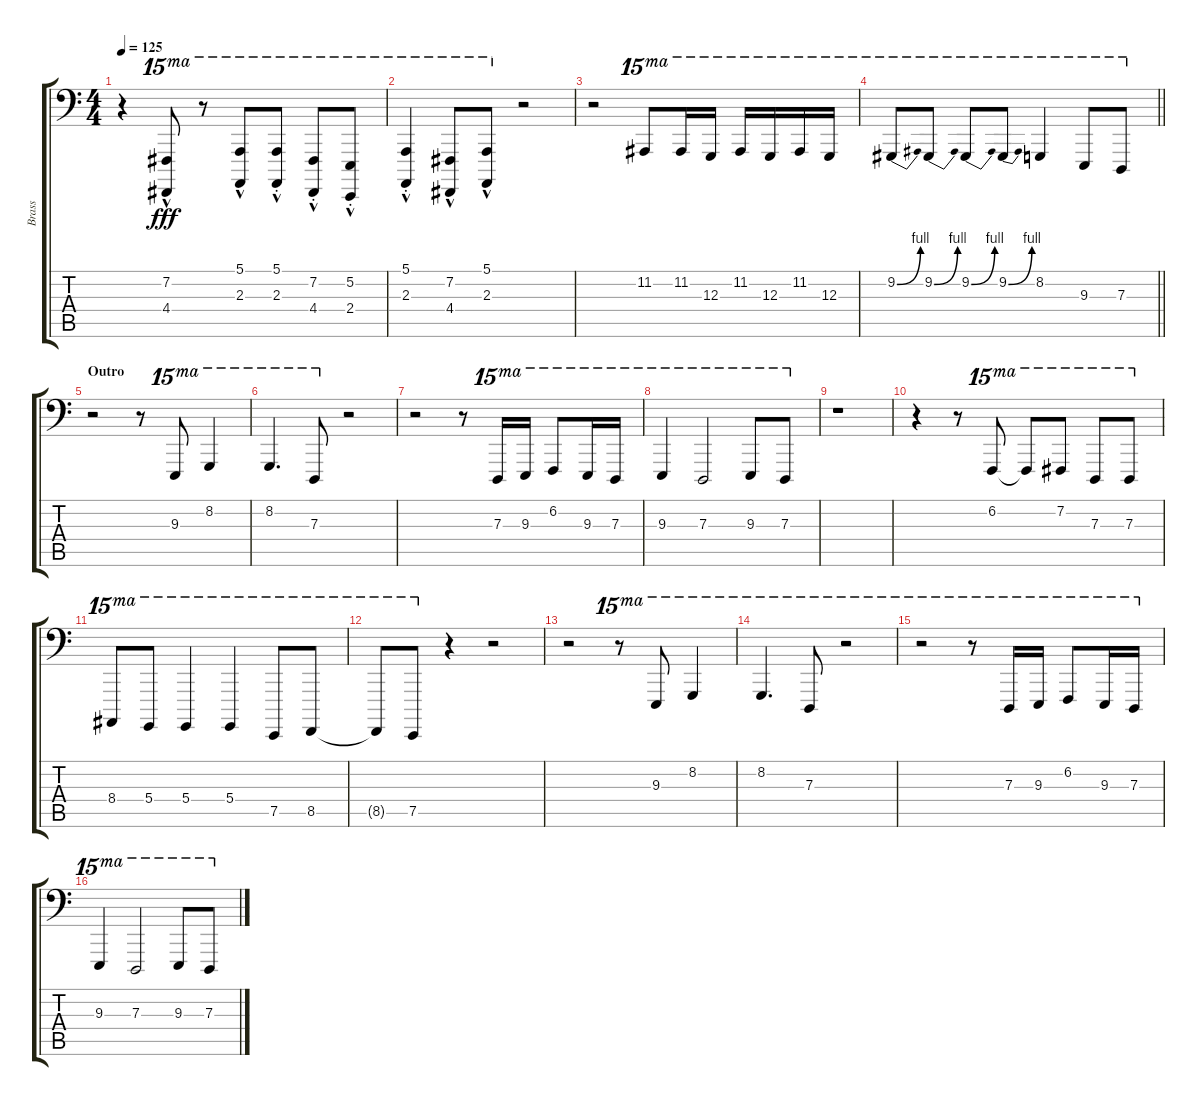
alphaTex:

\track ("Brass" "Brass") {instrument tenorsax}
\staff {score tabs}
\tuning (E3 B2 G2 D2 A1 E1) {hide}
\ts (4 4)
\tempo 125
\clef f4
\ks c
r.4{dy fff} (7.2{hac} 4.4{hac}).8{ot 15ma} r.8{ot 15ma} (5.1{hac} 2.3{hac}).8{ot 15ma} (5.1{hac st} 2.3{hac st}).8{ot 15ma} (7.2{hac st} 4.4{hac st}).8{ot 15ma} (5.2{hac st} 2.4{hac st}).8{ot 15ma} |
(5.1{hac st} 2.3{hac st}).4{ot 15ma} (7.2{hac} 4.4{hac}).8{ot 15ma} (5.1{hac} 2.3{hac}).8{ot 15ma} r.2 |
r.2 11.2.8{ot 15ma} 11.2.16{ot 15ma} 12.3.16{ot 15ma} 11.2.16{ot 15ma} 12.3.16{ot 15ma} 11.2.16{ot 15ma} 12.3.16{ot 15ma} |
\barLineRight lightlight
9.2{be (bend 0 0 60 4)}.8{ot 15ma} 9.2{be (bend 0 0 60 4)}.8{ot 15ma} 9.2{be (bend 0 0 60 4)}.8{ot 15ma} 9.2{be (bend 0 0 60 4)}.8{ot 15ma} 8.2.4{ot 15ma} 9.3.8{ot 15ma} 7.3.8{ot 15ma} |
\section ("" "Outro")
r.2 r.8 9.3.8{ot 15ma} 8.2.4{ot 15ma} |
8.2.4{d ot 15ma} 7.3.8{ot 15ma} r.2 |
r.2 r.8 7.3.16{ot 15ma} 9.3.16{ot 15ma} 6.2.8{ot 15ma} 9.3.16{ot 15ma} 7.3.16{ot 15ma} |
9.3.4{ot 15ma} 7.3.2{ot 15ma} 9.3.8{ot 15ma} 7.3.8{ot 15ma} |
r.1 |
r.4 r.8 6.2.8{ot 15ma} 6.2{t}.8{ot 15ma} 7.2.8{ot 15ma} 7.3.8{ot 15ma} 7.3.8{ot 15ma} |
8.4.8{ot 15ma} 5.4.8{ot 15ma} 5.4.4{ot 15ma} 5.4.4{ot 15ma} 7.5.8{ot 15ma} 8.5.8{ot 15ma} |
8.5{t}.8{ot 15ma} 7.5.8{ot 15ma} r.4 r.2 |
r.2 r.8{ot 15ma} 9.3.8{ot 15ma} 8.2.4{ot 15ma} |
8.2.4{d ot 15ma} 7.3.8{ot 15ma} r.2{ot 15ma} |
r.2{ot 15ma} r.8{ot 15ma} 7.3.16{ot 15ma} 9.3.16{ot 15ma} 6.2.8{ot 15ma} 9.3.16{ot 15ma} 7.3.16{ot 15ma} |
9.3.4{ot 15ma} 7.3.2{ot 15ma} 9.3.8{ot 15ma} 7.3.8{ot 15ma}
